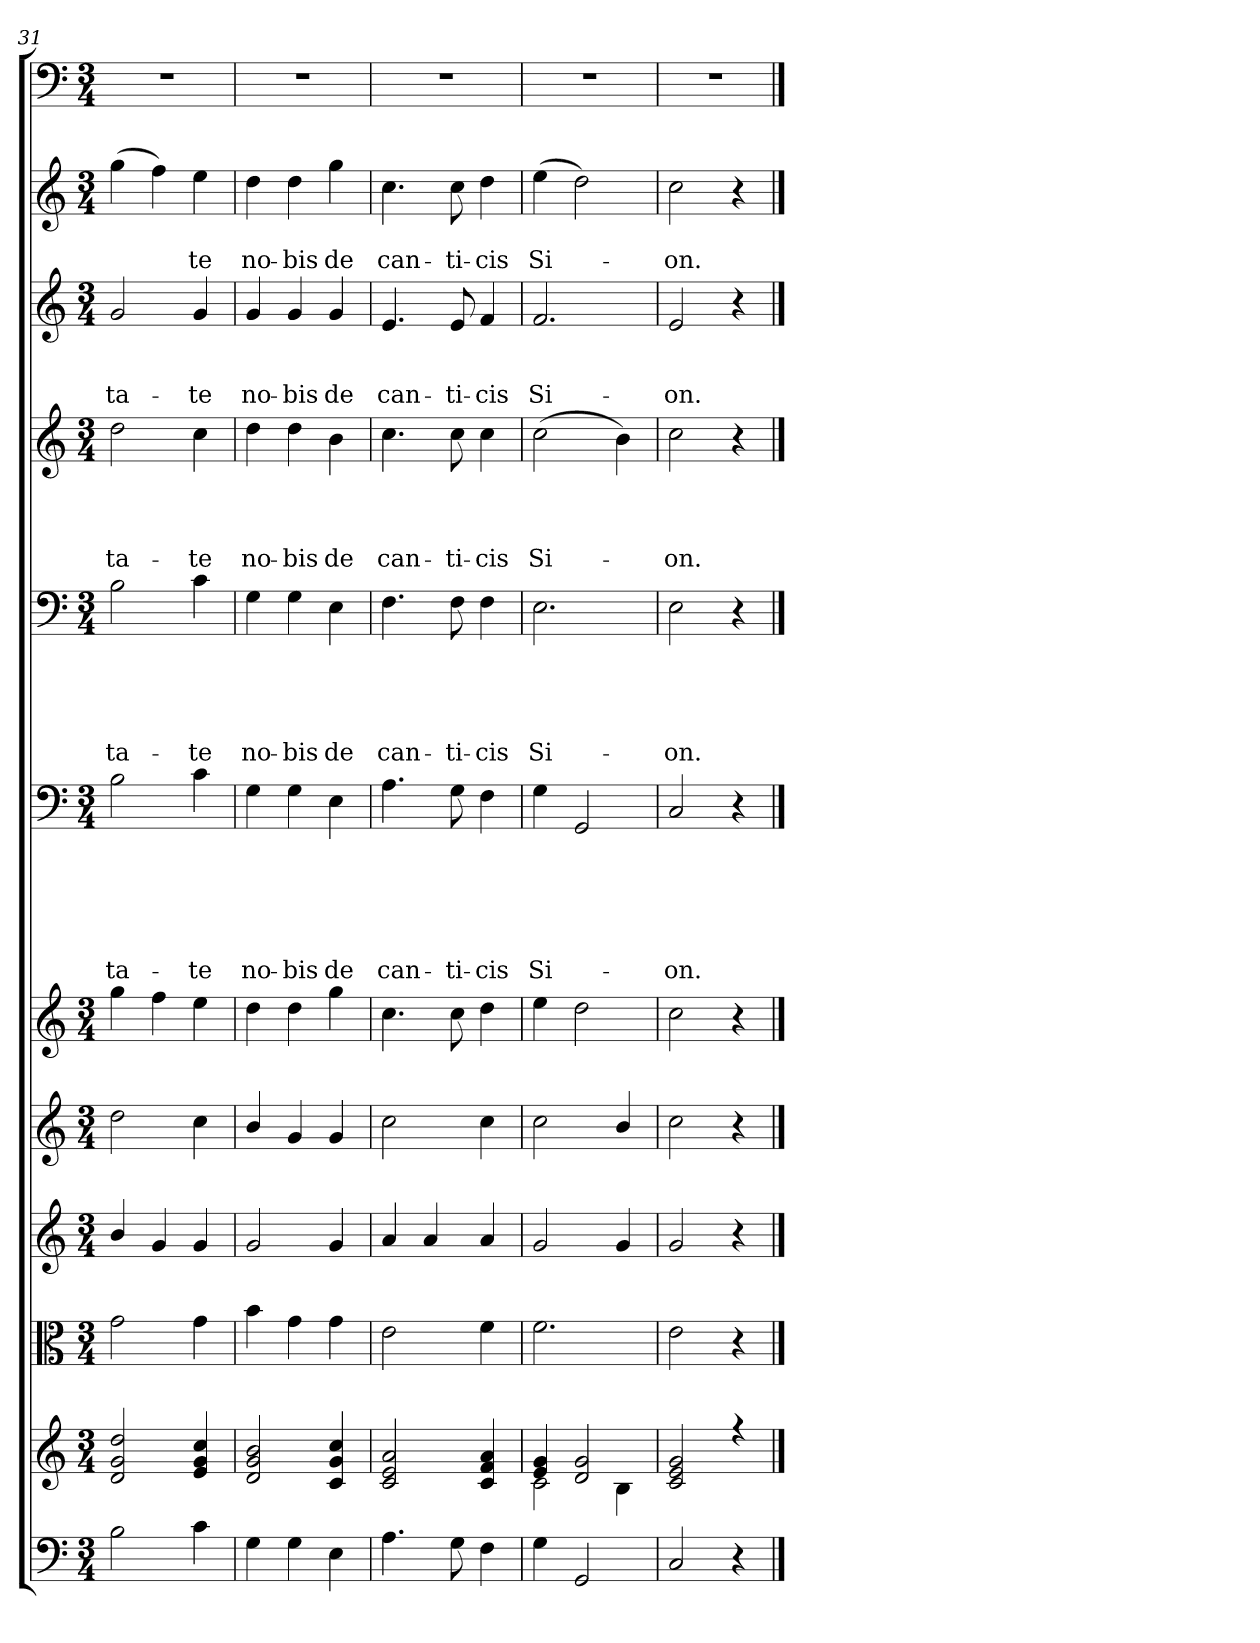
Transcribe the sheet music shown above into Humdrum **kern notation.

**kern	**kern	**kern	**kern	**kern	**kern	**kern	**text	**text	**text	**text	**text	**text	**kern	**text	**text	**text	**text	**text	**kern	**text	**text	**text	**text	**kern	**text	**text	**text	**kern	**text	**text	**kern
*part11	*part11	*part10	*part9	*part8	*part7	*part6	*part6	*part6	*part6	*part6	*part6	*part6	*part5	*part5	*part5	*part5	*part5	*part5	*part4	*part4	*part4	*part4	*part4	*part3	*part3	*part3	*part3	*part2	*part2	*part2	*part1
*staff12	*staff11	*staff10	*staff9	*staff8	*staff7	*staff6	*staff6	*staff6	*staff6	*staff6	*staff6	*staff6	*staff5	*staff5	*staff5	*staff5	*staff5	*staff5	*staff4	*staff4	*staff4	*staff4	*staff4	*staff3	*staff3	*staff3	*staff3	*staff2	*staff2	*staff2	*staff1
*clefF4	*clefG2	*clefC3	*clefG2	*clefG2	*clefG2	*clefF4	*	*	*	*	*	*	*clefF4	*	*	*	*	*	*clefG2	*	*	*	*	*clefG2	*	*	*	*clefG2	*	*	*clefF4
*	*	*	*	*	*	*	*	*	*	*	*	*	*	*	*	*	*	*	*ITrd7c12	*	*	*	*	*	*	*	*	*	*	*	*
*k[]	*k[]	*k[]	*k[]	*k[]	*k[]	*k[]	*	*	*	*	*	*	*k[]	*	*	*	*	*	*k[]	*	*	*	*	*k[]	*	*	*	*k[]	*	*	*k[]
*C:	*C:	*C:	*C:	*C:	*C:	*C:	*	*	*	*	*	*	*C:	*	*	*	*	*	*C:	*	*	*	*	*C:	*	*	*	*C:	*	*	*C:
*M3/4	*M3/4	*M3/4	*M3/4	*M3/4	*M3/4	*M3/4	*	*	*	*	*	*	*M3/4	*	*	*	*	*	*M3/4	*	*	*	*	*M3/4	*	*	*	*M3/4	*	*	*M3/4
=31	=31	=31	=31	=31	=31	=31	=31	=31	=31	=31	=31	=31	=31	=31	=31	=31	=31	=31	=31	=31	=31	=31	=31	=31	=31	=31	=31	=31	=31	=31	=31
*	*^	*	*	*	*	*	*	*	*	*	*	*	*	*	*	*	*	*	*	*	*	*	*	*	*	*	*	*	*	*	*
!	!	!	!	!	!	!	!	!	!	!	!	!	!LO:LY:b	!	!	!	!	!	!LO:LY:b	!	!	!	!	!LO:LY:b	!	!	!	!LO:LY:b	!	!	!	!LO:N:vis=1
2B\	2d/ 2g/ 2dd/	2.ryy	2g\	4b/	2dd\	4gg\	2B\	.	.	.	.	.	-ta-	2B\	.	.	.	.	-ta-	2d\	.	.	.	-ta-	2g/	.	.	-ta-	(>4gg\	.	.	2.r
.	.	.	.	4g/	.	4ff\	.	.	.	.	.	.	.	.	.	.	.	.	.	.	.	.	.	.	.	.	.	.	4ff\)	.	.	.
!	!	!	!	!	!	!	!	!	!	!	!	!	!LO:LY:b	!	!	!	!	!	!LO:LY:b	!	!	!	!	!LO:LY:b	!	!	!	!LO:LY:b	!	!	!LO:LY:b	!
4c\	4e/ 4g/ 4cc/	.	4g\	4g/	4cc\	4ee\	4c\	.	.	.	.	.	-te	4c\	.	.	.	.	-te	4c\	.	.	.	-te	4g/	.	.	-te	4ee\	.	-te	.
=32	=32	=32	=32	=32	=32	=32	=32	=32	=32	=32	=32	=32	=32	=32	=32	=32	=32	=32	=32	=32	=32	=32	=32	=32	=32	=32	=32	=32	=32	=32	=32	=32
!	!	!	!	!	!	!	!	!	!	!	!	!	!LO:LY:b	!	!	!	!	!	!LO:LY:b	!	!	!	!	!LO:LY:b	!	!	!	!LO:LY:b	!	!	!LO:LY:b	!LO:N:vis=1
4G\	2d/ 2g/ 2b/	2.ryy	4b\	2g/	4b/	4dd\	4G\	.	.	.	.	.	no-	4G\	.	.	.	.	no-	4d\	.	.	.	no-	4g/	.	.	no-	4dd\	.	no-	2.r
!	!	!	!	!	!	!	!	!	!	!	!	!	!LO:LY:b	!	!	!	!	!	!LO:LY:b	!	!	!	!	!LO:LY:b	!	!	!	!LO:LY:b	!	!	!LO:LY:b	!
4G\	.	.	4g\	.	4g/	4dd\	4G\	.	.	.	.	.	-bis	4G\	.	.	.	.	-bis	4d\	.	.	.	-bis	4g/	.	.	-bis	4dd\	.	-bis	.
!	!	!	!	!	!	!	!	!	!	!	!	!	!LO:LY:b	!	!	!	!	!	!LO:LY:b	!	!	!	!	!LO:LY:b	!	!	!	!LO:LY:b	!	!	!LO:LY:b	!
4E\	4c/ 4g/ 4cc/	.	4g\	4g/	4g/	4gg\	4E\	.	.	.	.	.	de	4E\	.	.	.	.	de	4B\	.	.	.	de	4g/	.	.	de	4gg\	.	de	.
=33	=33	=33	=33	=33	=33	=33	=33	=33	=33	=33	=33	=33	=33	=33	=33	=33	=33	=33	=33	=33	=33	=33	=33	=33	=33	=33	=33	=33	=33	=33	=33	=33
!	!	!	!	!	!	!	!	!	!	!	!	!	!LO:LY:b	!	!	!	!	!	!LO:LY:b	!	!	!	!	!LO:LY:b	!	!	!	!LO:LY:b	!	!	!LO:LY:b	!LO:N:vis=1
4.A\	2c/ 2e/ 2a/	2.ryy	2e\	4a/	2cc\	4.cc\	4.A\	.	.	.	.	.	can-	4.F\	.	.	.	.	can-	4.c\	.	.	.	can-	4.e/	.	.	can-	4.cc\	.	can-	2.r
.	.	.	.	4a/	.	.	.	.	.	.	.	.	.	.	.	.	.	.	.	.	.	.	.	.	.	.	.	.	.	.	.	.
!	!	!	!	!	!	!	!	!	!	!	!	!	!LO:LY:b	!	!	!	!	!	!LO:LY:b	!	!	!	!	!LO:LY:b	!	!	!	!LO:LY:b	!	!	!LO:LY:b	!
8G\	.	.	.	.	.	8cc\	8G\	.	.	.	.	.	-ti-	8F\	.	.	.	.	-ti-	8c\	.	.	.	-ti-	8e/	.	.	-ti-	8cc\	.	-ti-	.
!	!	!	!	!	!	!	!	!	!	!	!	!	!LO:LY:b	!	!	!	!	!	!LO:LY:b	!	!	!	!	!LO:LY:b	!	!	!	!LO:LY:b	!	!	!LO:LY:b	!
4F\	4c/ 4f/ 4a/	.	4f\	4a/	4cc\	4dd\	4F\	.	.	.	.	.	-cis	4F\	.	.	.	.	-cis	4c\	.	.	.	-cis	4f/	.	.	-cis	4dd\	.	-cis	.
=34	=34	=34	=34	=34	=34	=34	=34	=34	=34	=34	=34	=34	=34	=34	=34	=34	=34	=34	=34	=34	=34	=34	=34	=34	=34	=34	=34	=34	=34	=34	=34	=34
!	!	!	!	!	!	!	!	!	!	!	!	!	!LO:LY:b	!	!	!	!	!	!LO:LY:b	!	!	!	!	!LO:LY:b	!	!	!	!LO:LY:b	!	!	!LO:LY:b	!LO:N:vis=1
4G\	4e/ 4g/	2c\	2.f\	2g/	2cc\	4ee\	4G\	.	.	.	.	.	Si-	2.E\	.	.	.	.	Si-	(>2c\	.	.	.	Si-	2.f/	.	.	Si-	(>4ee\	.	Si-	2.r
2GG/	2d/ 2g/	.	.	.	.	2dd\	2GG/	.	.	.	.	.	.	.	.	.	.	.	.	.	.	.	.	.	.	.	.	.	2dd\)	.	.	.
.	.	4B\	.	4g/	4b/	.	.	.	.	.	.	.	.	.	.	.	.	.	.	4B\)	.	.	.	.	.	.	.	.	.	.	.	.
=35	=35	=35	=35	=35	=35	=35	=35	=35	=35	=35	=35	=35	=35	=35	=35	=35	=35	=35	=35	=35	=35	=35	=35	=35	=35	=35	=35	=35	=35	=35	=35	=35
!	!	!	!	!	!	!	!	!	!	!	!	!	!LO:LY:b	!	!	!	!	!	!LO:LY:b	!	!	!	!	!LO:LY:b	!	!	!	!LO:LY:b	!	!	!LO:LY:b	!LO:N:vis=1
2C/	2c/ 2e/ 2g/	2.ryy	2e\	2g/	2cc\	2cc\	2C/	.	.	.	.	.	-on.	2E\	.	.	.	.	-on.	2c\	.	.	.	-on.	2e/	.	.	-on.	2cc\	.	-on.	2.r
4r	4r	.	4r	4r	4r	4r	4r	.	.	.	.	.	.	4r	.	.	.	.	.	4r	.	.	.	.	4r	.	.	.	4r	.	.	.
*	*v	*v	*	*	*	*	*	*	*	*	*	*	*	*	*	*	*	*	*	*	*	*	*	*	*	*	*	*	*	*	*	*
==	==	==	==	==	==	==	==	==	==	==	==	==	==	==	==	==	==	==	==	==	==	==	==	==	==	==	==	==	==	==	==
*-	*-	*-	*-	*-	*-	*-	*-	*-	*-	*-	*-	*-	*-	*-	*-	*-	*-	*-	*-	*-	*-	*-	*-	*-	*-	*-	*-	*-	*-	*-	*-
